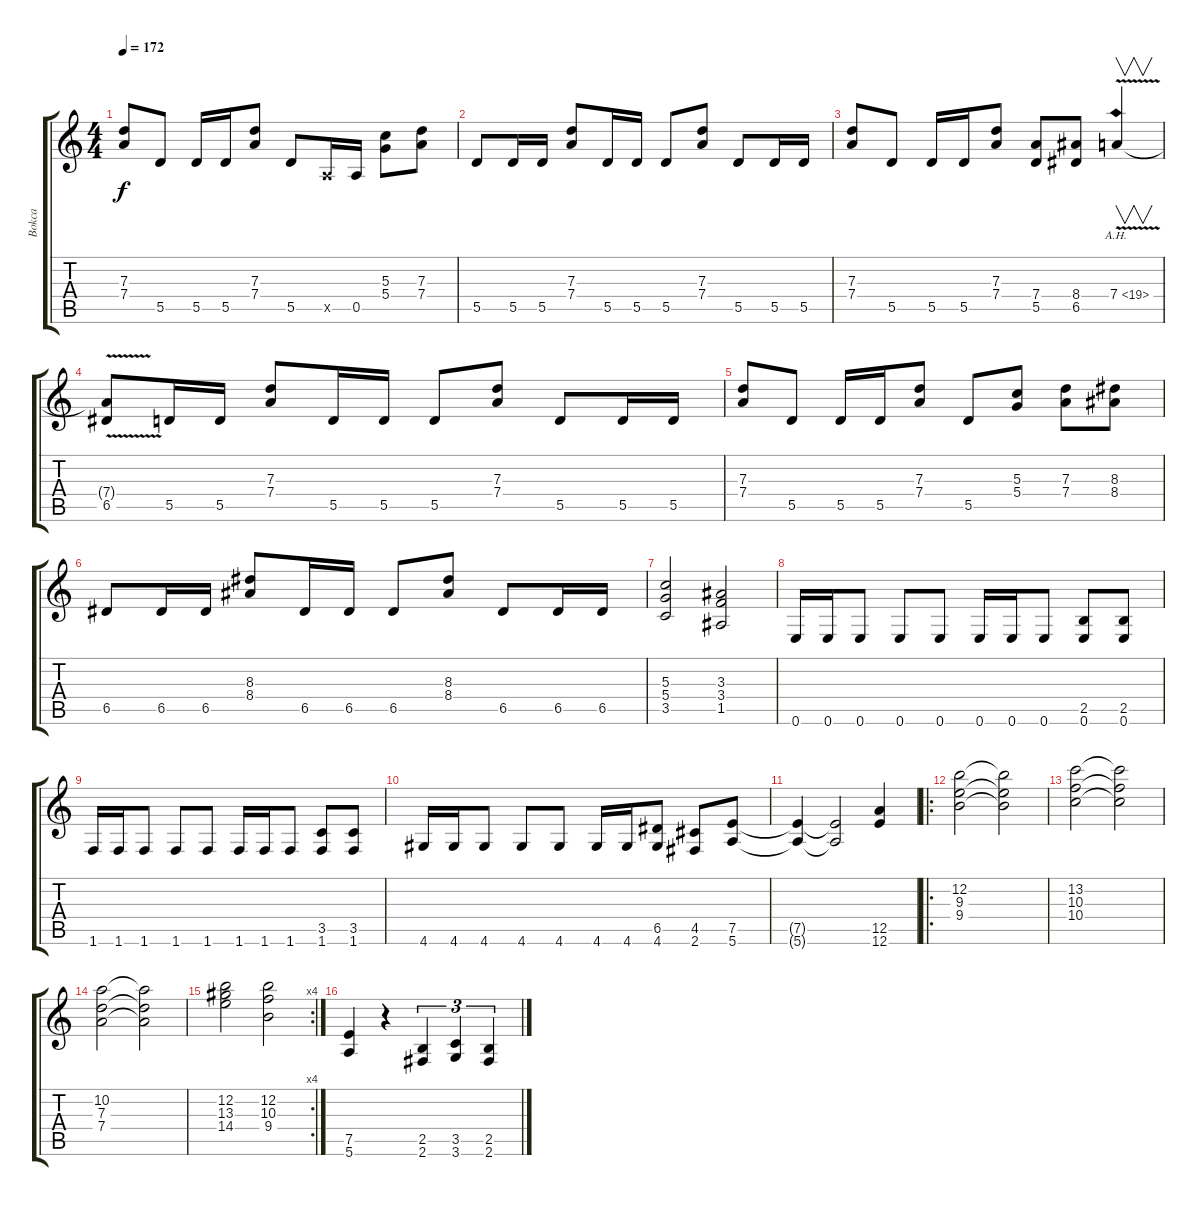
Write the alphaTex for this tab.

\track ("Bokca" "Bokca") {instrument distortionguitar}
\staff {score tabs}
\tuning (E4 B3 G3 D3 A2 E2) {hide}
\ts (4 4)
\tempo 172
\clef g2
\ks c
(7.3 7.4).8{dy f} 5.5.8 5.5.16 5.5.16 (7.3 7.4).8 5.5.8 0.5{x}.16 0.5.16 (5.3 5.4).8 (7.3 7.4).8 |
5.5.8 5.5.16 5.5.16 (7.3 7.4).8 5.5.16 5.5.16 5.5.8 (7.3 7.4).8 5.5.8 5.5.16 5.5.16 |
(7.3 7.4).8 5.5.8 5.5.16 5.5.16 (7.3 7.4).8 (7.4 5.5).8 (8.4 6.5).8 7.4{ah 12 v}.4{v} |
(7.4{t} 6.5).8 5.5.16 5.5.16 (7.3 7.4).8 5.5.16 5.5.16 5.5.8 (7.3 7.4).8 5.5.8 5.5.16 5.5.16 |
(7.3 7.4).8 5.5.8 5.5.16 5.5.16 (7.3 7.4).8 5.5.8 (5.3 5.4).8 (7.3 7.4).8 (8.3 8.4).8 |
6.5.8 6.5.16 6.5.16 (8.3 8.4).8 6.5.16 6.5.16 6.5.8 (8.3 8.4).8 6.5.8 6.5.16 6.5.16 |
(5.3 5.4 3.5).2 (3.3 3.4 1.5).2 |
0.6.16 0.6.16 0.6.8 0.6.8 0.6.8 0.6.16 0.6.16 0.6.8 (2.5 0.6).8 (2.5 0.6).8 |
1.6.16 1.6.16 1.6.8 1.6.8 1.6.8 1.6.16 1.6.16 1.6.8 (3.5 1.6).8 (3.5 1.6).8 |
4.6.16 4.6.16 4.6.8 4.6.8 4.6.8 4.6.16 4.6.16 (6.5 4.6).8 (4.5 2.6).8 (7.5 5.6).8 |
(7.5{t} 5.6{t}).4 (7.5{t} 5.6{t}).2 (12.5 12.6).4 |
\ro
(12.2 9.3 9.4).2 (12.2{t} 9.3{t} 9.4{t}).2 |
(13.2 10.3 10.4).2 (13.2{t} 10.3{t} 10.4{t}).2 |
(10.2 7.3 7.4).2 (10.2{t} 7.3{t} 7.4{t}).2 |
\rc 4
(12.2 13.3 14.4).2 (12.2 10.3 9.4).2 |
(7.5 5.6).4 r.4 (2.5 2.6).4{tu (3 2)} (3.5 3.6).4{tu (3 2)} (2.5 2.6).4{tu (3 2)}
